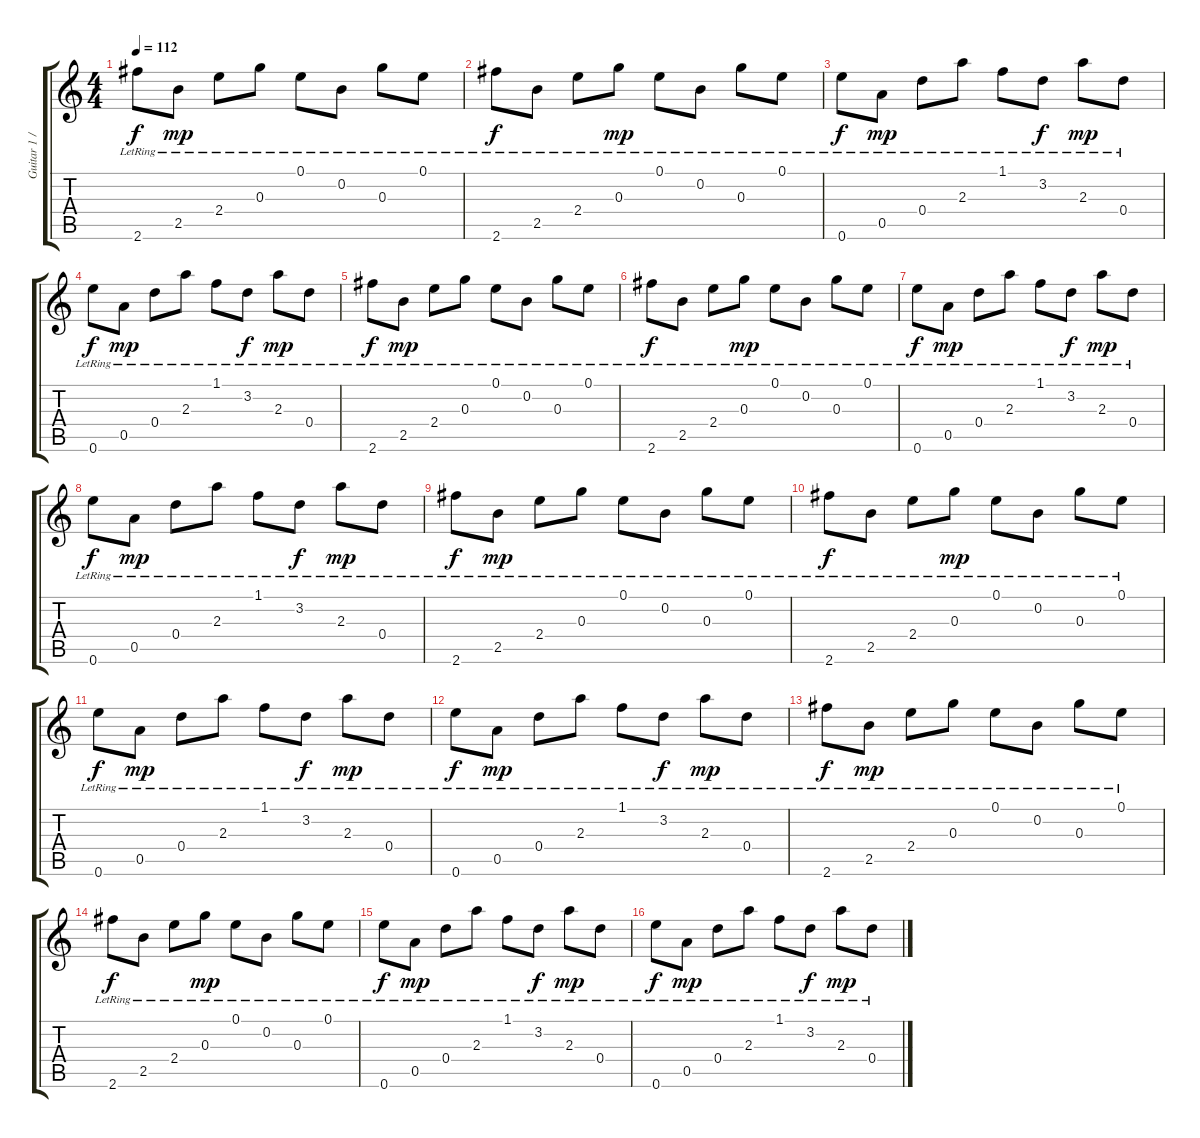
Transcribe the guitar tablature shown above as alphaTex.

\track ("Guitar 1 / Gilmour tuning" "Guitar 1 /") {instrument acousticguitarsteel}
\staff {score tabs}
\tuning (E4 B3 G4 D4 A3 E4) {hide}
\ts (4 4)
\tempo 112
\clef g2
\ks c
2.6{lr}.8{dy f instrument acousticguitarsteel} 2.5{lr}.8{dy mp} 2.4{lr}.8 0.3{lr}.8 0.1{lr}.8 0.2{lr}.8 0.3{lr}.8 0.1{lr}.8 |
2.6{lr}.8{dy f} 2.5{lr}.8 2.4{lr}.8 0.3{lr}.8{dy mp} 0.1{lr}.8 0.2{lr}.8 0.3{lr}.8 0.1{lr}.8 |
0.6{lr}.8{dy f} 0.5{lr}.8{dy mp} 0.4{lr}.8 2.3{lr}.8 1.1{lr}.8 3.2{lr}.8{dy f} 2.3{lr}.8{dy mp} 0.4{lr}.8 |
0.6{lr}.8{dy f} 0.5{lr}.8{dy mp} 0.4{lr}.8 2.3{lr}.8 1.1{lr}.8 3.2{lr}.8{dy f} 2.3{lr}.8{dy mp} 0.4{lr}.8 |
2.6{lr}.8{dy f} 2.5{lr}.8{dy mp} 2.4{lr}.8 0.3{lr}.8 0.1{lr}.8 0.2{lr}.8 0.3{lr}.8 0.1{lr}.8 |
2.6{lr}.8{dy f} 2.5{lr}.8 2.4{lr}.8 0.3{lr}.8{dy mp} 0.1{lr}.8 0.2{lr}.8 0.3{lr}.8 0.1{lr}.8 |
0.6{lr}.8{dy f} 0.5{lr}.8{dy mp} 0.4{lr}.8 2.3{lr}.8 1.1{lr}.8 3.2{lr}.8{dy f} 2.3{lr}.8{dy mp} 0.4{lr}.8 |
0.6{lr}.8{dy f} 0.5{lr}.8{dy mp} 0.4{lr}.8 2.3{lr}.8 1.1{lr}.8 3.2{lr}.8{dy f} 2.3{lr}.8{dy mp} 0.4{lr}.8 |
2.6{lr}.8{dy f} 2.5{lr}.8{dy mp} 2.4{lr}.8 0.3{lr}.8 0.1{lr}.8 0.2{lr}.8 0.3{lr}.8 0.1{lr}.8 |
2.6{lr}.8{dy f} 2.5{lr}.8 2.4{lr}.8 0.3{lr}.8{dy mp} 0.1{lr}.8 0.2{lr}.8 0.3{lr}.8 0.1{lr}.8 |
0.6{lr}.8{dy f} 0.5{lr}.8{dy mp} 0.4{lr}.8 2.3{lr}.8 1.1{lr}.8 3.2{lr}.8{dy f} 2.3{lr}.8{dy mp} 0.4{lr}.8 |
0.6{lr}.8{dy f} 0.5{lr}.8{dy mp} 0.4{lr}.8 2.3{lr}.8 1.1{lr}.8 3.2{lr}.8{dy f} 2.3{lr}.8{dy mp} 0.4{lr}.8 |
2.6{lr}.8{dy f} 2.5{lr}.8{dy mp} 2.4{lr}.8 0.3{lr}.8 0.1{lr}.8 0.2{lr}.8 0.3{lr}.8 0.1{lr}.8 |
2.6{lr}.8{dy f} 2.5{lr}.8 2.4{lr}.8 0.3{lr}.8{dy mp} 0.1{lr}.8 0.2{lr}.8 0.3{lr}.8 0.1{lr}.8 |
0.6{lr}.8{dy f} 0.5{lr}.8{dy mp} 0.4{lr}.8 2.3{lr}.8 1.1{lr}.8 3.2{lr}.8{dy f} 2.3{lr}.8{dy mp} 0.4{lr}.8 |
0.6{lr}.8{dy f} 0.5{lr}.8{dy mp} 0.4{lr}.8 2.3{lr}.8 1.1{lr}.8 3.2{lr}.8{dy f} 2.3{lr}.8{dy mp} 0.4{lr}.8
